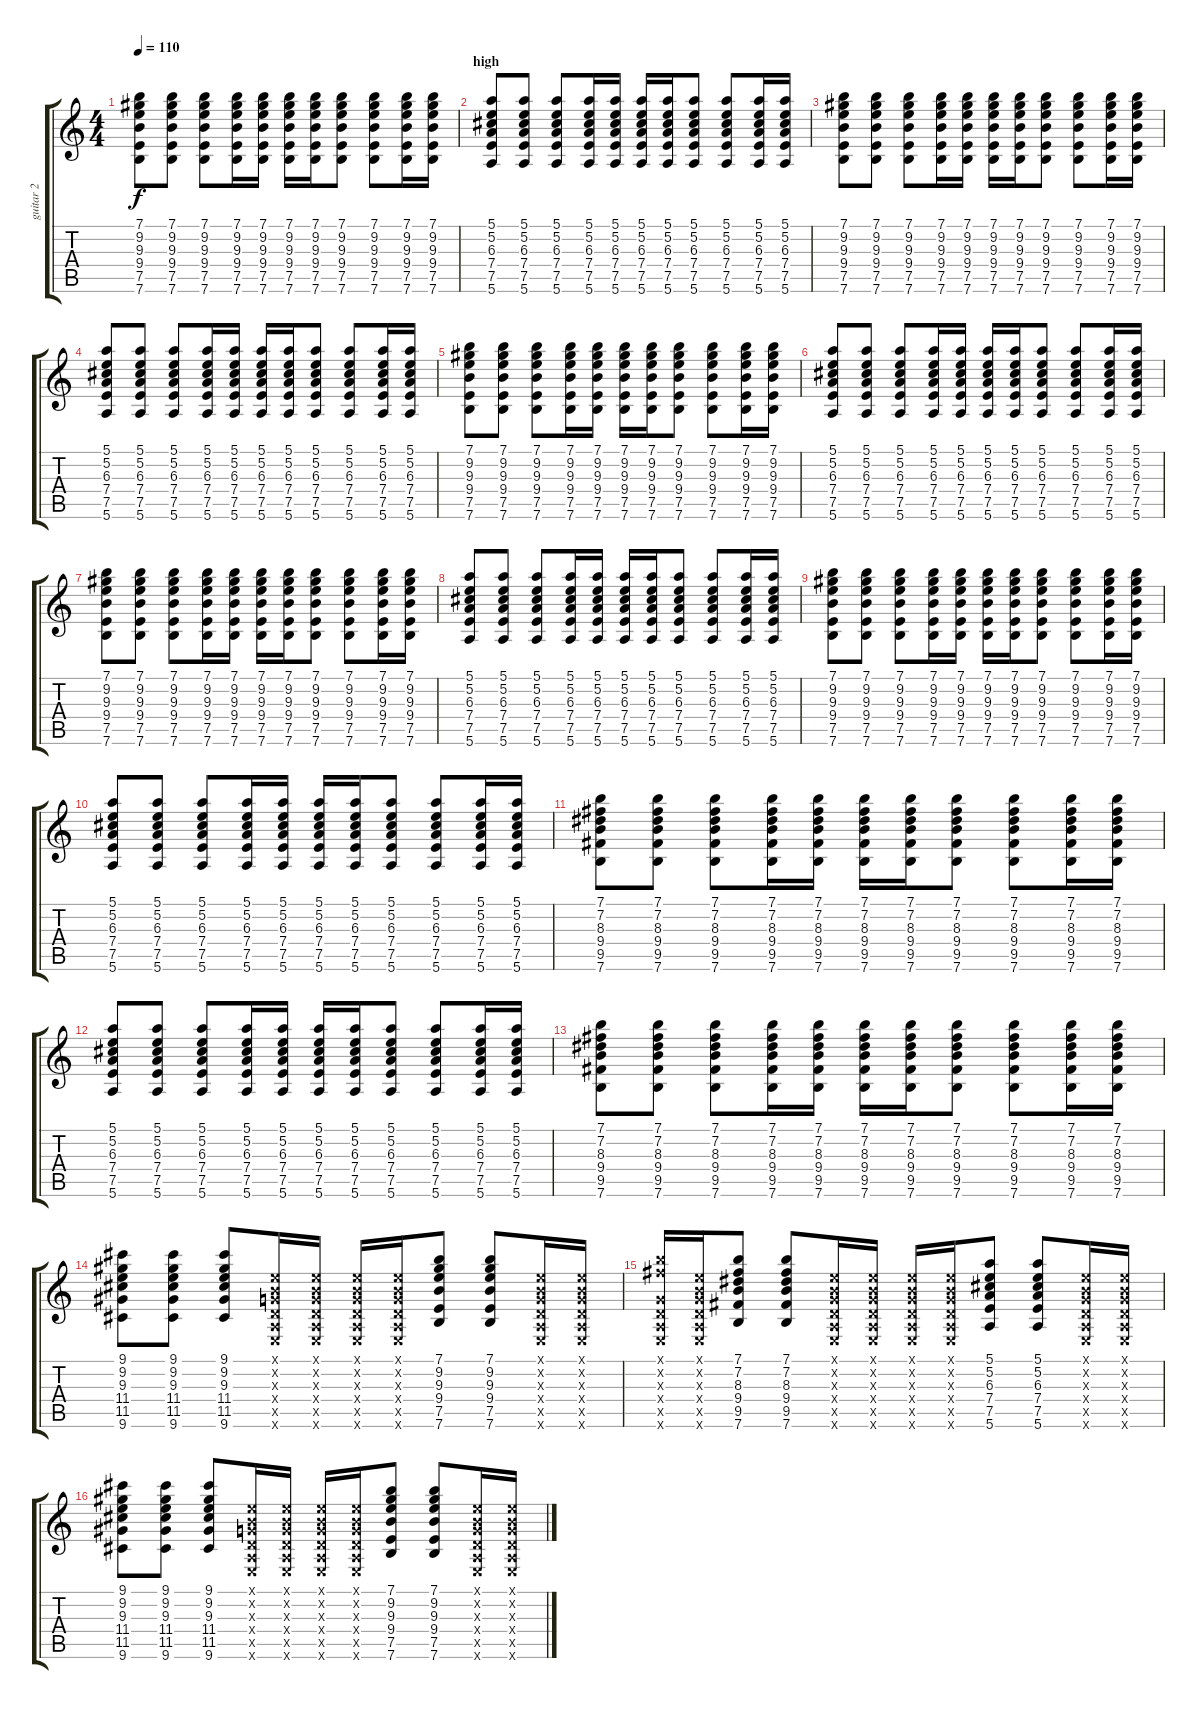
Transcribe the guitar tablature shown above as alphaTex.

\track ("guitar 2" "guitar 2") {instrument distortionguitar}
\staff {score tabs}
\tuning (E4 B3 G3 D3 A2 E2) {hide}
\ts (4 4)
\tempo 110
\clef g2
\ks c
(7.1 9.2 9.3 9.4 7.5 7.6).8{dy f} (7.1 9.2 9.3 9.4 7.5 7.6).8 (7.1 9.2 9.3 9.4 7.5 7.6).8 (7.1 9.2 9.3 9.4 7.5 7.6).16 (7.1 9.2 9.3 9.4 7.5 7.6).16 (7.1 9.2 9.3 9.4 7.5 7.6).16 (7.1 9.2 9.3 9.4 7.5 7.6).16 (7.1 9.2 9.3 9.4 7.5 7.6).8 (7.1 9.2 9.3 9.4 7.5 7.6).8 (7.1 9.2 9.3 9.4 7.5 7.6).16 (7.1 9.2 9.3 9.4 7.5 7.6).16 |
\section ("" "high")
(5.1 5.2 6.3 7.4 7.5 5.6).8 (5.1 5.2 6.3 7.4 7.5 5.6).8 (5.1 5.2 6.3 7.4 7.5 5.6).8 (5.1 5.2 6.3 7.4 7.5 5.6).16 (5.1 5.2 6.3 7.4 7.5 5.6).16 (5.1 5.2 6.3 7.4 7.5 5.6).16 (5.1 5.2 6.3 7.4 7.5 5.6).16 (5.1 5.2 6.3 7.4 7.5 5.6).8 (5.1 5.2 6.3 7.4 7.5 5.6).8 (5.1 5.2 6.3 7.4 7.5 5.6).16 (5.1 5.2 6.3 7.4 7.5 5.6).16 |
(7.1 9.2 9.3 9.4 7.5 7.6).8 (7.1 9.2 9.3 9.4 7.5 7.6).8 (7.1 9.2 9.3 9.4 7.5 7.6).8 (7.1 9.2 9.3 9.4 7.5 7.6).16 (7.1 9.2 9.3 9.4 7.5 7.6).16 (7.1 9.2 9.3 9.4 7.5 7.6).16 (7.1 9.2 9.3 9.4 7.5 7.6).16 (7.1 9.2 9.3 9.4 7.5 7.6).8 (7.1 9.2 9.3 9.4 7.5 7.6).8 (7.1 9.2 9.3 9.4 7.5 7.6).16 (7.1 9.2 9.3 9.4 7.5 7.6).16 |
(5.1 5.2 6.3 7.4 7.5 5.6).8 (5.1 5.2 6.3 7.4 7.5 5.6).8 (5.1 5.2 6.3 7.4 7.5 5.6).8 (5.1 5.2 6.3 7.4 7.5 5.6).16 (5.1 5.2 6.3 7.4 7.5 5.6).16 (5.1 5.2 6.3 7.4 7.5 5.6).16 (5.1 5.2 6.3 7.4 7.5 5.6).16 (5.1 5.2 6.3 7.4 7.5 5.6).8 (5.1 5.2 6.3 7.4 7.5 5.6).8 (5.1 5.2 6.3 7.4 7.5 5.6).16 (5.1 5.2 6.3 7.4 7.5 5.6).16 |
(7.1 9.2 9.3 9.4 7.5 7.6).8 (7.1 9.2 9.3 9.4 7.5 7.6).8 (7.1 9.2 9.3 9.4 7.5 7.6).8 (7.1 9.2 9.3 9.4 7.5 7.6).16 (7.1 9.2 9.3 9.4 7.5 7.6).16 (7.1 9.2 9.3 9.4 7.5 7.6).16 (7.1 9.2 9.3 9.4 7.5 7.6).16 (7.1 9.2 9.3 9.4 7.5 7.6).8 (7.1 9.2 9.3 9.4 7.5 7.6).8 (7.1 9.2 9.3 9.4 7.5 7.6).16 (7.1 9.2 9.3 9.4 7.5 7.6).16 |
(5.1 5.2 6.3 7.4 7.5 5.6).8 (5.1 5.2 6.3 7.4 7.5 5.6).8 (5.1 5.2 6.3 7.4 7.5 5.6).8 (5.1 5.2 6.3 7.4 7.5 5.6).16 (5.1 5.2 6.3 7.4 7.5 5.6).16 (5.1 5.2 6.3 7.4 7.5 5.6).16 (5.1 5.2 6.3 7.4 7.5 5.6).16 (5.1 5.2 6.3 7.4 7.5 5.6).8 (5.1 5.2 6.3 7.4 7.5 5.6).8 (5.1 5.2 6.3 7.4 7.5 5.6).16 (5.1 5.2 6.3 7.4 7.5 5.6).16 |
(7.1 9.2 9.3 9.4 7.5 7.6).8 (7.1 9.2 9.3 9.4 7.5 7.6).8 (7.1 9.2 9.3 9.4 7.5 7.6).8 (7.1 9.2 9.3 9.4 7.5 7.6).16 (7.1 9.2 9.3 9.4 7.5 7.6).16 (7.1 9.2 9.3 9.4 7.5 7.6).16 (7.1 9.2 9.3 9.4 7.5 7.6).16 (7.1 9.2 9.3 9.4 7.5 7.6).8 (7.1 9.2 9.3 9.4 7.5 7.6).8 (7.1 9.2 9.3 9.4 7.5 7.6).16 (7.1 9.2 9.3 9.4 7.5 7.6).16 |
(5.1 5.2 6.3 7.4 7.5 5.6).8 (5.1 5.2 6.3 7.4 7.5 5.6).8 (5.1 5.2 6.3 7.4 7.5 5.6).8 (5.1 5.2 6.3 7.4 7.5 5.6).16 (5.1 5.2 6.3 7.4 7.5 5.6).16 (5.1 5.2 6.3 7.4 7.5 5.6).16 (5.1 5.2 6.3 7.4 7.5 5.6).16 (5.1 5.2 6.3 7.4 7.5 5.6).8 (5.1 5.2 6.3 7.4 7.5 5.6).8 (5.1 5.2 6.3 7.4 7.5 5.6).16 (5.1 5.2 6.3 7.4 7.5 5.6).16 |
(7.1 9.2 9.3 9.4 7.5 7.6).8 (7.1 9.2 9.3 9.4 7.5 7.6).8 (7.1 9.2 9.3 9.4 7.5 7.6).8 (7.1 9.2 9.3 9.4 7.5 7.6).16 (7.1 9.2 9.3 9.4 7.5 7.6).16 (7.1 9.2 9.3 9.4 7.5 7.6).16 (7.1 9.2 9.3 9.4 7.5 7.6).16 (7.1 9.2 9.3 9.4 7.5 7.6).8 (7.1 9.2 9.3 9.4 7.5 7.6).8 (7.1 9.2 9.3 9.4 7.5 7.6).16 (7.1 9.2 9.3 9.4 7.5 7.6).16 |
(5.1 5.2 6.3 7.4 7.5 5.6).8 (5.1 5.2 6.3 7.4 7.5 5.6).8 (5.1 5.2 6.3 7.4 7.5 5.6).8 (5.1 5.2 6.3 7.4 7.5 5.6).16 (5.1 5.2 6.3 7.4 7.5 5.6).16 (5.1 5.2 6.3 7.4 7.5 5.6).16 (5.1 5.2 6.3 7.4 7.5 5.6).16 (5.1 5.2 6.3 7.4 7.5 5.6).8 (5.1 5.2 6.3 7.4 7.5 5.6).8 (5.1 5.2 6.3 7.4 7.5 5.6).16 (5.1 5.2 6.3 7.4 7.5 5.6).16 |
(7.1 7.2 8.3 9.4 9.5 7.6).8 (7.1 7.2 8.3 9.4 9.5 7.6).8 (7.1 7.2 8.3 9.4 9.5 7.6).8 (7.1 7.2 8.3 9.4 9.5 7.6).16 (7.1 7.2 8.3 9.4 9.5 7.6).16 (7.1 7.2 8.3 9.4 9.5 7.6).16 (7.1 7.2 8.3 9.4 9.5 7.6).16 (7.1 7.2 8.3 9.4 9.5 7.6).8 (7.1 7.2 8.3 9.4 9.5 7.6).8 (7.1 7.2 8.3 9.4 9.5 7.6).16 (7.1 7.2 8.3 9.4 9.5 7.6).16 |
(5.1 5.2 6.3 7.4 7.5 5.6).8 (5.1 5.2 6.3 7.4 7.5 5.6).8 (5.1 5.2 6.3 7.4 7.5 5.6).8 (5.1 5.2 6.3 7.4 7.5 5.6).16 (5.1 5.2 6.3 7.4 7.5 5.6).16 (5.1 5.2 6.3 7.4 7.5 5.6).16 (5.1 5.2 6.3 7.4 7.5 5.6).16 (5.1 5.2 6.3 7.4 7.5 5.6).8 (5.1 5.2 6.3 7.4 7.5 5.6).8 (5.1 5.2 6.3 7.4 7.5 5.6).16 (5.1 5.2 6.3 7.4 7.5 5.6).16 |
(7.1 7.2 8.3 9.4 9.5 7.6).8 (7.1 7.2 8.3 9.4 9.5 7.6).8 (7.1 7.2 8.3 9.4 9.5 7.6).8 (7.1 7.2 8.3 9.4 9.5 7.6).16 (7.1 7.2 8.3 9.4 9.5 7.6).16 (7.1 7.2 8.3 9.4 9.5 7.6).16 (7.1 7.2 8.3 9.4 9.5 7.6).16 (7.1 7.2 8.3 9.4 9.5 7.6).8 (7.1 7.2 8.3 9.4 9.5 7.6).8 (7.1 7.2 8.3 9.4 9.5 7.6).16 (7.1 7.2 8.3 9.4 9.5 7.6).16 |
(9.1 9.2 9.3 11.4 11.5 9.6).8 (9.1 9.2 9.3 11.4 11.5 9.6).8 (9.1 9.2 9.3 11.4 11.5 9.6).8 (0.1{x} 0.2{x} 0.3{x} 0.4{x} 0.5{x} 0.6{x}).16 (0.1{x} 0.2{x} 0.3{x} 0.4{x} 0.5{x} 0.6{x}).16 (0.1{x} 0.2{x} 0.3{x} 0.4{x} 0.5{x} 0.6{x}).16 (0.1{x} 0.2{x} 0.3{x} 0.4{x} 0.5{x} 0.6{x}).16 (7.1 9.2 9.3 9.4 7.5 7.6).8 (7.1 9.2 9.3 9.4 7.5 7.6).8 (0.1{x} 0.2{x} 0.3{x} 0.4{x} 0.5{x} 0.6{x}).16 (0.1{x} 0.2{x} 0.3{x} 0.4{x} 0.5{x} 0.6{x}).16 |
(7.1{x} 7.2{x} 0.3{x} 0.4{x} 0.5{x} 0.6{x}).16 (0.1{x} 0.2{x} 0.3{x} 0.4{x} 0.5{x} 0.6{x}).16 (7.1 7.2 8.3 9.4 9.5 7.6).8 (7.1 7.2 8.3 9.4 9.5 7.6).8 (0.1{x} 0.2{x} 0.3{x} 0.4{x} 0.5{x} 0.6{x}).16 (0.1{x} 0.2{x} 0.3{x} 0.4{x} 0.5{x} 0.6{x}).16 (0.1{x} 0.2{x} 0.3{x} 0.4{x} 0.5{x} 0.6{x}).16 (0.1{x} 0.2{x} 0.3{x} 0.4{x} 0.5{x} 0.6{x}).16 (5.1 5.2 6.3 7.4 7.5 5.6).8 (5.1 5.2 6.3 7.4 7.5 5.6).8 (0.1{x} 0.2{x} 0.3{x} 0.4{x} 0.5{x} 0.6{x}).16 (0.1{x} 0.2{x} 0.3{x} 0.4{x} 0.5{x} 0.6{x}).16 |
(9.1 9.2 9.3 11.4 11.5 9.6).8 (9.1 9.2 9.3 11.4 11.5 9.6).8 (9.1 9.2 9.3 11.4 11.5 9.6).8 (0.1{x} 0.2{x} 0.3{x} 0.4{x} 0.5{x} 0.6{x}).16 (0.1{x} 0.2{x} 0.3{x} 0.4{x} 0.5{x} 0.6{x}).16 (0.1{x} 0.2{x} 0.3{x} 0.4{x} 0.5{x} 0.6{x}).16 (0.1{x} 0.2{x} 0.3{x} 0.4{x} 0.5{x} 0.6{x}).16 (7.1 9.2 9.3 9.4 7.5 7.6).8 (7.1 9.2 9.3 9.4 7.5 7.6).8 (0.1{x} 0.2{x} 0.3{x} 0.4{x} 0.5{x} 0.6{x}).16 (0.1{x} 0.2{x} 0.3{x} 0.4{x} 0.5{x} 0.6{x}).16
